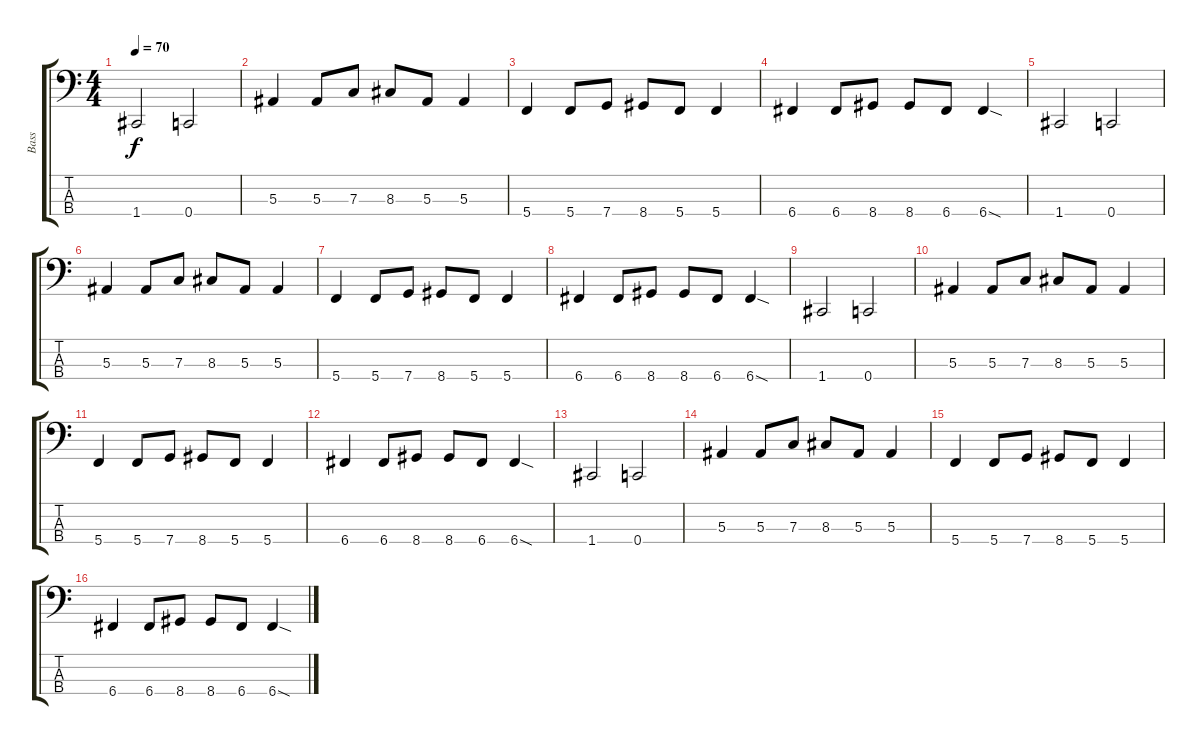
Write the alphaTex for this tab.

\track ("Bass" "Bass") {instrument electricbasspick}
\staff {score tabs}
\tuning (Eb2 Bb1 F1 C1) {hide}
\ts (4 4)
\tempo 70
\clef f4
\ks c
1.4.2{dy f} 0.4.2 |
5.3.4 5.3.8 7.3.8 8.3.8 5.3.8 5.3.4 |
5.4.4 5.4.8 7.4.8 8.4.8 5.4.8 5.4.4 |
6.4.4 6.4.8 8.4.8 8.4.8 6.4.8 6.4{sod}.4 |
1.4.2 0.4.2 |
5.3.4 5.3.8 7.3.8 8.3.8 5.3.8 5.3.4 |
5.4.4 5.4.8 7.4.8 8.4.8 5.4.8 5.4.4 |
6.4.4 6.4.8 8.4.8 8.4.8 6.4.8 6.4{sod}.4 |
1.4.2 0.4.2 |
5.3.4 5.3.8 7.3.8 8.3.8 5.3.8 5.3.4 |
5.4.4 5.4.8 7.4.8 8.4.8 5.4.8 5.4.4 |
6.4.4 6.4.8 8.4.8 8.4.8 6.4.8 6.4{sod}.4 |
1.4.2 0.4.2 |
5.3.4 5.3.8 7.3.8 8.3.8 5.3.8 5.3.4 |
5.4.4 5.4.8 7.4.8 8.4.8 5.4.8 5.4.4 |
6.4.4 6.4.8 8.4.8 8.4.8 6.4.8 6.4{sod}.4
